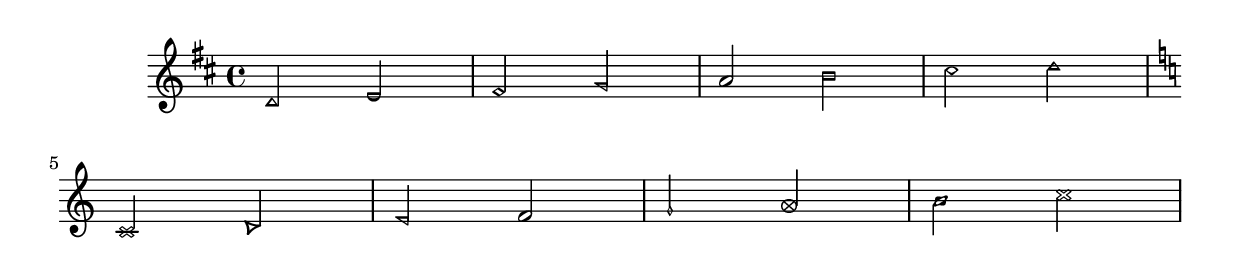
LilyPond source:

%% DO NOT EDIT this file manually; it is automatically
%% generated from LSR http://lsr.dsi.unimi.it
%% Make any changes in LSR itself, or in Documentation/snippets/new/ ,
%% and then run scripts/auxiliar/makelsr.py
%%
%% This file is in the public domain.
\version "2.12.2"

\header {
  lsrtags = "pitches, editorial-annotations"

%% Translation of GIT committish: 91eeed36c877fe625d957437d22081721c8c6345
  doctitlees = "Aplicar estilos de cabeza según la nota de la escala"
  texidoces = "
La propiedad @code{shapeNoteStyles} se puede usar para definir varios
estilos de cabezas de nota para cada grado de la escala (según esté
establecido por la armadura o por la propiedad @code{tonic}).  Esta
propiedad requiere un conjunto de símbolos, que pueden ser puramente
arbitrarios (se permiten expresiones geométricas como @code{triangle},
triángulo, @code{cross}, aspas, y @code{xcircle}, círculo con aspas) o
basados en una antigua tradición americana de grabado (ciertos nombres
de nota latinos trambién se permiten).

Dicho esto, para imitar antiguos cancioneros americanos, existen varios
estilos predefinidos de cabezas de nota disponibles a través de
instrucciones de abreviatura como @code{\\aikenHeads} o
@code{\\sacredHarpHeads}.

Este ejemplo muestra distintas formas de obtener cabezas de notas con forma,
y muestra la capacidad de transportar una melodía sin perder la
correspondencia entre las funciones armónicas y los estilos de cabezas de
nota.

"


%% Translation of GIT committish: 0a868be38a775ecb1ef935b079000cebbc64de40
  doctitlede = "Notenkopfstile basierend auf der Tonleiterstufe erstellen"
  texidocde = "
Die @code{shapeNoteStyles}-(NotenFormenStile)-Eigenschaft kann benutzt
werden, um verschiedene Notenstile für jeden Schritt der Tonleiter
zu definieren (vorgegeben von der Tonart oder der @qq{tonic}
(Tonika)-Eigenschaft.  Diese Eigenschaft braucht eine Anzahl von Symbolen,
welche beliebig sein können (geometrische Ausdrücke wie @code{triangle}
(Dreieck), @code{cross} (Kreuz) und @code{xcircle} (X-Kreis) sind erlaubt)
oder basierend auf einer alten amerikanischen Notensatztradition (einige
lateinische Notenbezeichnungen sind auch erlaubt).

Um alte amerikanische Liederbücher zu imitieren, gibt es einige
vordefinierte Notenstile wie etwa @code{\\aikenHeads} (im Stil von Aiken)
oder @code{\\sacredHarpHeads} (im Stil der Sacred Harp-Tradition).

Dieses Beispiel zeigt, wie man unterschiedlich geformte Noten erhält und
eine Melodie transponieren kann, ohne dass das Verhältnis zwischen den
harmonischen Funktionen und dem Notenstil verloren geht.

"

%% Translation of GIT committish: 4ab2514496ac3d88a9f3121a76f890c97cedcf4e
  texidocfr = "
La propriété @code{shapeNoteStyles} permet d'affecter un profil
particulier à chaque degré de la gamme -- à partir de l'armure ou
de la propriété @code{tonic}.  Ses valeurs sont constituées d'une liste
de symboles, qu'il s'agisse de formes géométriques (@code{triangle},
@code{cross}, ou @code{xcircle}) ou basés sur la tradition des graveurs
américains (avec quelques noms de note latins).

LilyPond dispose de deux raccourcis, @code{\\aikenHeads} et
@code{\\sacredHarpHeads}, permettant de reproduire déanciens recueils de
chansons américaines.

L'exemple suivant montre plusieurs manières de profiler les têtes de
note, ainsi que la capacité de trnsposer tout en respectant la fonction
harmonique de chaque note dans la gamme.

"
  doctitlefr = "Profilage des notes selon leur degré dans la gamme"


  texidoc = "
The @code{shapeNoteStyles} property can be used to define various note
head styles for each step of the scale (as set by the key signature or
the @code{tonic} property). This property requires a set of symbols,
which can be purely arbitrary (geometrical expressions such as
@code{triangle}, @code{cross}, and @code{xcircle} are allowed) or based
on old American engraving tradition (some latin note names are also
allowed).

That said, to imitate old American song books, there are several
predefined note head styles available through shortcut commands such as
@code{\\aikenHeads} or @code{\\sacredHarpHeads}.

This example shows different ways to obtain shape note heads, and
demonstrates the ability to transpose a melody without losing the
correspondence between harmonic functions and note head styles.

"
  doctitle = "Applying note head styles depending on the step of the scale"
} % begin verbatim

fragment = {
  \key c \major
  c2 d
  e2 f
  g2 a
  b2 c
}

\new Staff {
  \transpose c d
  \relative c' {
    \set shapeNoteStyles = #'#(do re mi fa
                               #f la ti)
    \fragment
  }

  \break

  \relative c' {
    \set shapeNoteStyles = #'#(cross triangle fa #f
                               mensural xcircle diamond)
    \fragment
  }
}

